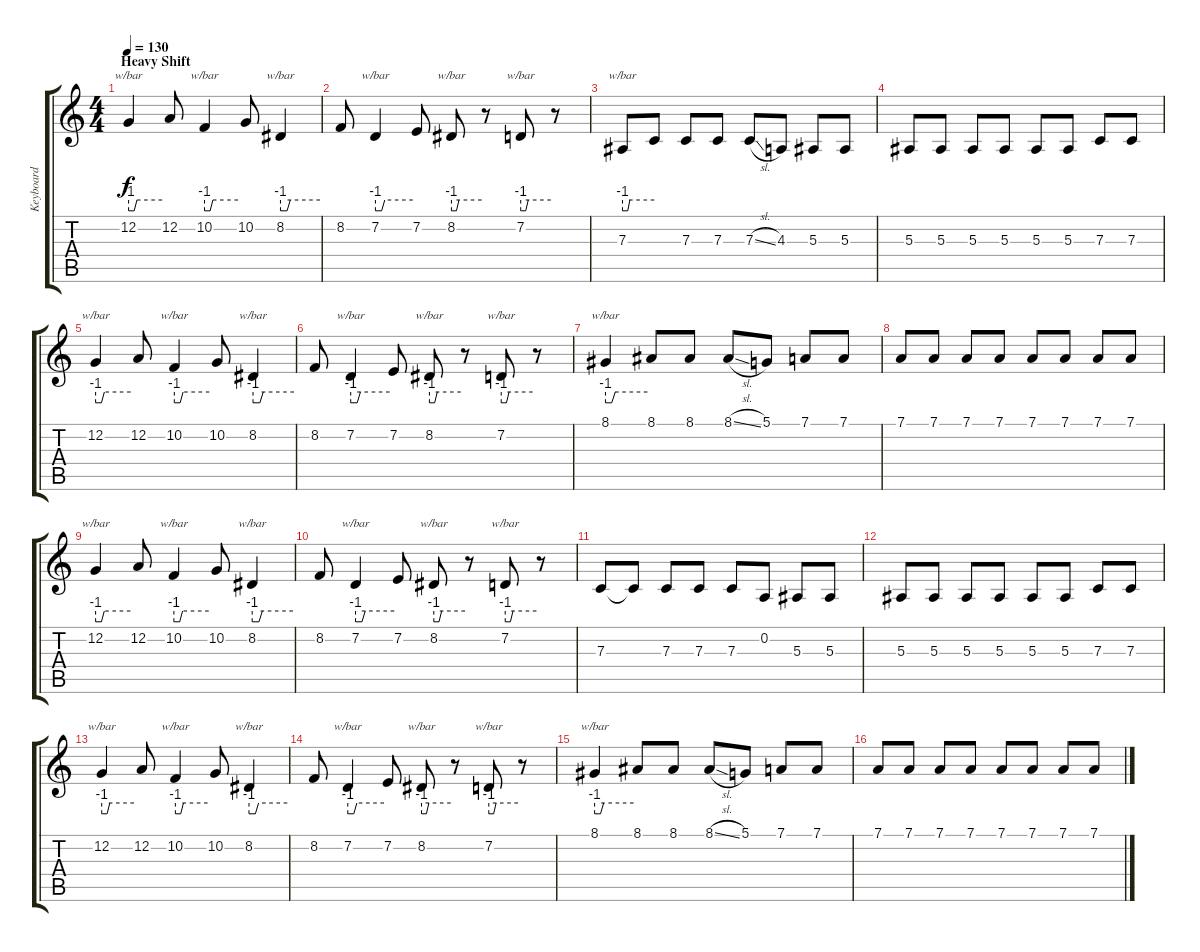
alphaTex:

\track ("Keyboard" "Keyboard") {instrument lead2sawtooth}
\staff {score tabs}
\tuning (D4 A3 F3 C3 G2 C2) {hide}
\ts (4 4)
\section ("" "Heavy Shift")
\tempo 130
\clef g2
\ks c
12.2.4{tbe (custom default 0 -4 10 -4 15 0 60 0) dy f} 12.2.8 10.2.4{tbe (custom default 0 -4 10 -4 15 0 60 0)} 10.2.8 8.2.4{tbe (custom default 0 -4 10 -4 15 0 60 0)} |
8.2.8 7.2.4{tbe (custom default 0 -4 10 -4 15 0 60 0)} 7.2.8 8.2.8{tbe (custom default 0 -4 10 -4 15 0 60 0)} r.8 7.2.8{tbe (custom default 0 -4 10 -4 15 0 60 0)} r.8 |
7.3.8{tbe (custom default 0 -4 10 -4 14 0 60 0)} 7.3{t}.8 7.3.8 7.3.8 7.3{sl}.8 4.3.8 5.3.8 5.3.8 |
5.3.8 5.3.8 5.3.8 5.3.8 5.3.8 5.3.8 7.3.8 7.3.8 |
12.2.4{tbe (custom default 0 -4 10 -4 15 0 60 0)} 12.2.8 10.2.4{tbe (custom default 0 -4 10 -4 15 0 60 0)} 10.2.8 8.2.4{tbe (custom default 0 -4 10 -4 15 0 60 0)} |
8.2.8 7.2.4{tbe (custom default 0 -4 10 -4 15 0 60 0)} 7.2.8 8.2.8{tbe (custom default 0 -4 10 -4 15 0 60 0)} r.8 7.2.8{tbe (custom default 0 -4 10 -4 15 0 60 0)} r.8 |
8.1.4{tbe (custom default 0 -4 9 -4 14 0 60 0)} 8.1.8 8.1.8 8.1{sl}.8 5.1.8 7.1.8 7.1.8 |
7.1.8 7.1.8 7.1.8 7.1.8 7.1.8 7.1.8 7.1.8 7.1.8 |
12.2.4{tbe (custom default 0 -4 10 -4 15 0 60 0)} 12.2.8 10.2.4{tbe (custom default 0 -4 10 -4 15 0 60 0)} 10.2.8 8.2.4{tbe (custom default 0 -4 10 -4 15 0 60 0)} |
8.2.8 7.2.4{tbe (custom default 0 -4 10 -4 15 0 60 0)} 7.2.8 8.2.8{tbe (custom default 0 -4 10 -4 15 0 60 0)} r.8 7.2.8{tbe (custom default 0 -4 10 -4 15 0 60 0)} r.8 |
7.3.8 7.3{t}.8 7.3.8 7.3.8 7.3.8 0.2.8 5.3.8 5.3.8 |
5.3.8 5.3.8 5.3.8 5.3.8 5.3.8 5.3.8 7.3.8 7.3.8 |
12.2.4{tbe (custom default 0 -4 10 -4 15 0 60 0)} 12.2.8 10.2.4{tbe (custom default 0 -4 10 -4 15 0 60 0)} 10.2.8 8.2.4{tbe (custom default 0 -4 10 -4 15 0 60 0)} |
8.2.8 7.2.4{tbe (custom default 0 -4 10 -4 15 0 60 0)} 7.2.8 8.2.8{tbe (custom default 0 -4 10 -4 15 0 60 0)} r.8 7.2.8{tbe (custom default 0 -4 10 -4 15 0 60 0)} r.8 |
8.1.4{tbe (custom default 0 -4 9 -4 14 0 60 0)} 8.1.8 8.1.8 8.1{sl}.8 5.1.8 7.1.8 7.1.8 |
7.1.8 7.1.8 7.1.8 7.1.8 7.1.8 7.1.8 7.1.8 7.1.8
